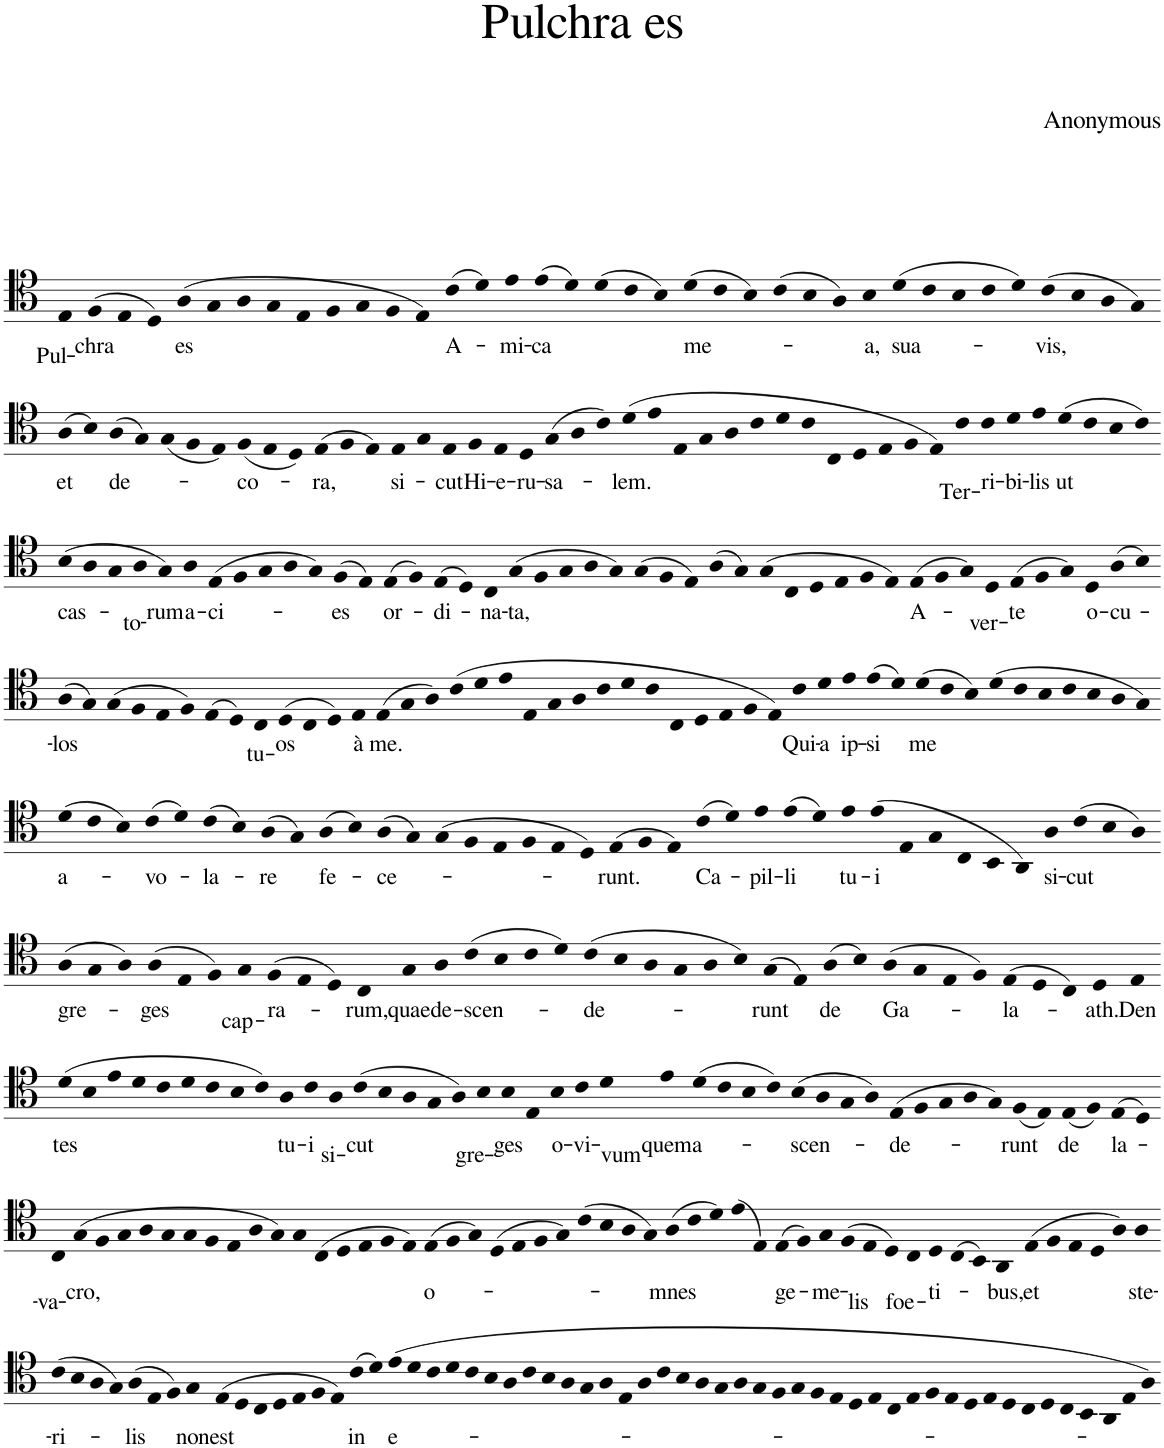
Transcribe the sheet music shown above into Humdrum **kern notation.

**kern	**text
*part1	*part1
*staff1	*staff1
*I"Piano	*
*I'Pno.	*
*clefC4	*
*k[]	*
*M63/4	*
=1	=1
!	!LO:LY:b
4E	Pul-
!	!LO:LY:b
(4F	-chra
4E	.
4D)	.
!	!LO:LY:b
(4A	es
4G	.
4A	.
4G	.
4E	.
4F	.
4G	.
4F	.
4E)	.
!	!LO:LY:b
(4c	A-
4d)	.
!	!LO:LY:b
4e	-mi-
!	!LO:LY:b
(4e	-ca
4d)	.
(4d	.
4c	.
4B)	.
!	!LO:LY:b
(4d	me-
4c	.
4B)	.
(4c	.
4B	.
4A)	.
!	!LO:LY:b
4B	-a,
!	!LO:LY:b
(4d	sua-
4c	.
4B	.
4c	.
4d)	.
!	!LO:LY:b
(4c	-vis,
4B	.
4A	.
4G)	.
!!LO:LB:g=z
=2-	=2-
!	!LO:LY:b
(4A	et
4B)	.
!	!LO:LY:b
(4A	de-
4G)	.
(4G	.
4F	.
4E)	.
!	!LO:LY:b
(4F	-co-
4E	.
4D)	.
!	!LO:LY:b
(4E	-ra,
4F	.
4E)	.
!	!LO:LY:b
4E	si-
4G	.
!	!LO:LY:b
4E	-cut
!	!LO:LY:b
4F	Hi-
!	!LO:LY:b
4E	-e-
!	!LO:LY:b
4D	-ru-
!	!LO:LY:b
(4G	-sa-
4A	.
4c)	.
!	!LO:LY:b
(4d	-lem.
4e	.
4E	.
4G	.
4A	.
4c	.
4d	.
4c	.
4C	.
4D	.
4E	.
4F	.
4E)	.
!	!LO:LY:b
4c	Ter-
!	!LO:LY:b
4c	-ri-
!	!LO:LY:b
4d	-bi-
!	!LO:LY:b
4e	-lis
!	!LO:LY:b
(4d	ut
4c	.
4B	.
4c)	.
!!LO:LB:g=z
=3-	=3-
!	!LO:LY:b
(4B	cas-
4A	.
4G	.
!	!LO:LY:b
4A	-to-
!	!LO:LY:b
4G)	-rum
!	!LO:LY:b
4A	a-
!	!LO:LY:b
(4E	-ci-
4F	.
4G	.
4A	.
4G)	.
!	!LO:LY:b
(4F	-es
4E)	.
!	!LO:LY:b
(4E	or-
4F)	.
!	!LO:LY:b
(4E	-di-
4D)	.
!	!LO:LY:b
4C	-na-
!	!LO:LY:b
(4G	-ta,
4F	.
4G	.
4A	.
4G)	.
(4G	.
4F	.
4E)	.
(4A	.
4G)	.
(4G	.
4C	.
4D	.
4E	.
4F	.
4E)	.
!	!LO:LY:b
(4E	A-
4F	.
4G)	.
!	!LO:LY:b
4D	-ver-
!	!LO:LY:b
(4E	-te
4F	.
4G)	.
!	!LO:LY:b
4D	o-
!	!LO:LY:b
(4A	-cu-
4B)	.
!!LO:LB:g=z
=4-	=4-
!	!LO:LY:b
(4A	-los
4G)	.
(4G	.
4F	.
4E	.
4F)	.
(4E	.
4D)	.
!	!LO:LY:b
4C	tu-
!	!LO:LY:b
(4D	-os
4C	.
4D)	.
!	!LO:LY:b
4E	à
!	!LO:LY:b
(4E	me.
4G	.
4A)	.
(4c	.
4d	.
4e	.
4E	.
4G	.
4A	.
4c	.
4d	.
4c	.
4C	.
4D	.
4E	.
4F	.
4E)	.
!	!LO:LY:b
4c	Qui-
!	!LO:LY:b
4d	-a
!	!LO:LY:b
4e	ip-
!	!LO:LY:b
(4e	-si
4d)	.
!	!LO:LY:b
(4d	me
4c	.
4B)	.
(4d	.
4c	.
4B	.
4c	.
4B	.
4A	.
4G)	.
!!LO:LB:g=z
=5-	=5-
!	!LO:LY:b
(4d	a-
4c	.
4B)	.
!	!LO:LY:b
(4c	-vo-
4d)	.
!	!LO:LY:b
(4c	-la-
4B)	.
!	!LO:LY:b
(4A	-re
4G)	.
!	!LO:LY:b
(4A	fe-
4B)	.
!	!LO:LY:b
(4A	-ce-
4G)	.
(4G	.
4F	.
4E	.
4F	.
4E	.
4D)	.
!	!LO:LY:b
(4E	-runt.
4F	.
4E)	.
!	!LO:LY:b
(4c	Ca-
4d)	.
!	!LO:LY:b
4e	-pil-
!	!LO:LY:b
(4e	-li
4d)	.
!	!LO:LY:b
4e	tu-
!	!LO:LY:b
(4e	-i
4E	.
4G	.
4C	.
4BB	.
4AA)	.
!	!LO:LY:b
4A	si-
!	!LO:LY:b
(4c	-cut
4B	.
4A)	.
!!LO:LB:g=z
=6-	=6-
!	!LO:LY:b
(4A	gre-
4G	.
4A)	.
!	!LO:LY:b
(4A	-ges
4E	.
4F)	.
!	!LO:LY:b
4G	cap-
!	!LO:LY:b
(4F	-ra-
4E	.
4D)	.
!	!LO:LY:b
4C	-rum,
!	!LO:LY:b
4G	quae
!	!LO:LY:b
4A	de-
!	!LO:LY:b
(4c	-scen-
4B	.
4c	.
4d)	.
!	!LO:LY:b
(4c	-de-
4B	.
4A	.
4G	.
4A	.
4B)	.
!	!LO:LY:b
(4G	-runt
4E)	.
!	!LO:LY:b
(4A	de
4B)	.
!	!LO:LY:b
(4A	Ga-
4G	.
4E	.
4F)	.
!	!LO:LY:b
(4E	-la-
4D	.
4C)	.
!	!LO:LY:b
4D	-ath.
!	!LO:LY:b
4E	Den
!!LO:LB:g=z
=7-	=7-
!	!LO:LY:b
(4d	tes
4B	.
4e	.
4d	.
4c	.
4d	.
4c	.
4B	.
4c)	.
!	!LO:LY:b
4A	tu-
!	!LO:LY:b
4c	-i
!	!LO:LY:b
4A	si-
!	!LO:LY:b
(4c	-cut
4B	.
4A	.
4G	.
4A)	.
!	!LO:LY:b
4B	gre-
!	!LO:LY:b
4B	-ges
4E	.
!	!LO:LY:b
4B	o-
!	!LO:LY:b
4c	-vi-
!	!LO:LY:b
4d	-vum
!	!LO:LY:b
4e	quem
!	!LO:LY:b
(4d	a-
4c	.
4B	.
4c)	.
!	!LO:LY:b
(4B	-scen-
4A	.
4G	.
4A)	.
!	!LO:LY:b
(4E	-de-
4F	.
4G	.
4A	.
4G)	.
!	!LO:LY:b
(4F	-runt
4E)	.
!	!LO:LY:b
(4E	de
4F)	.
!	!LO:LY:b
(4E	la-
4D)	.
!!LO:LB:g=z
=8-	=8-
!	!LO:LY:b
4C	-va-
!	!LO:LY:b
(4G	-cro,
4F	.
4G	.
4A	.
4G	.
4G	.
4F	.
4E	.
4A	.
4G)	.
4G	.
(4C	.
4D	.
4E	.
4F	.
4E)	.
!	!LO:LY:b
(4E	o-
4F	.
4G)	.
(4D	.
4E	.
4F	.
4G)	.
(4c	.
4B	.
4A	.
4G)	.
!	!LO:LY:b
(4A	-mnes
4c	.
4d)	.
(4e	.
4E)	.
!	!LO:LY:b
(4E	ge-
4F)	.
!	!LO:LY:b
4G	-me-
!	!LO:LY:b
(4F	-lis
4E	.
4D)	.
!	!LO:LY:b
4C	foe-
!	!LO:LY:b
4D	-ti-
(4C	.
4BB)	.
!	!LO:LY:b
4AA	-bus,
!	!LO:LY:b
(4E	et
4F	.
4E	.
4D	.
4A)	.
!	!LO:LY:b
4A	ste-
!!LO:LB:g=z
=9-	=9-
!	!LO:LY:b
(4c	-ri-
4B	.
4A	.
4G)	.
!	!LO:LY:b
(4A	-lis
4E	.
4F)	.
!	!LO:LY:b
4G	non
!	!LO:LY:b
(4E	est
4D	.
4C	.
4D	.
4E	.
4F	.
4E)	.
!	!LO:LY:b
(4c	in
4d)	.
!	!LO:LY:b
(4e	e-
4d	.
4c	.
4d	.
4c	.
4B	.
4A	.
4c	.
4B	.
4A	.
4G	.
4A	.
4E	.
4A	.
4c	.
4B	.
4A	.
4G	.
4A	.
4G	.
4F	.
4G	.
4F	.
4E	.
4D	.
4E	.
4C	.
4E	.
4F	.
4E	.
4D	.
4E	.
4D	.
4C	.
4D	.
4C	.
4BB	.
4AA	.
4E	.
4A)	.
=-	=-
*-	*-
